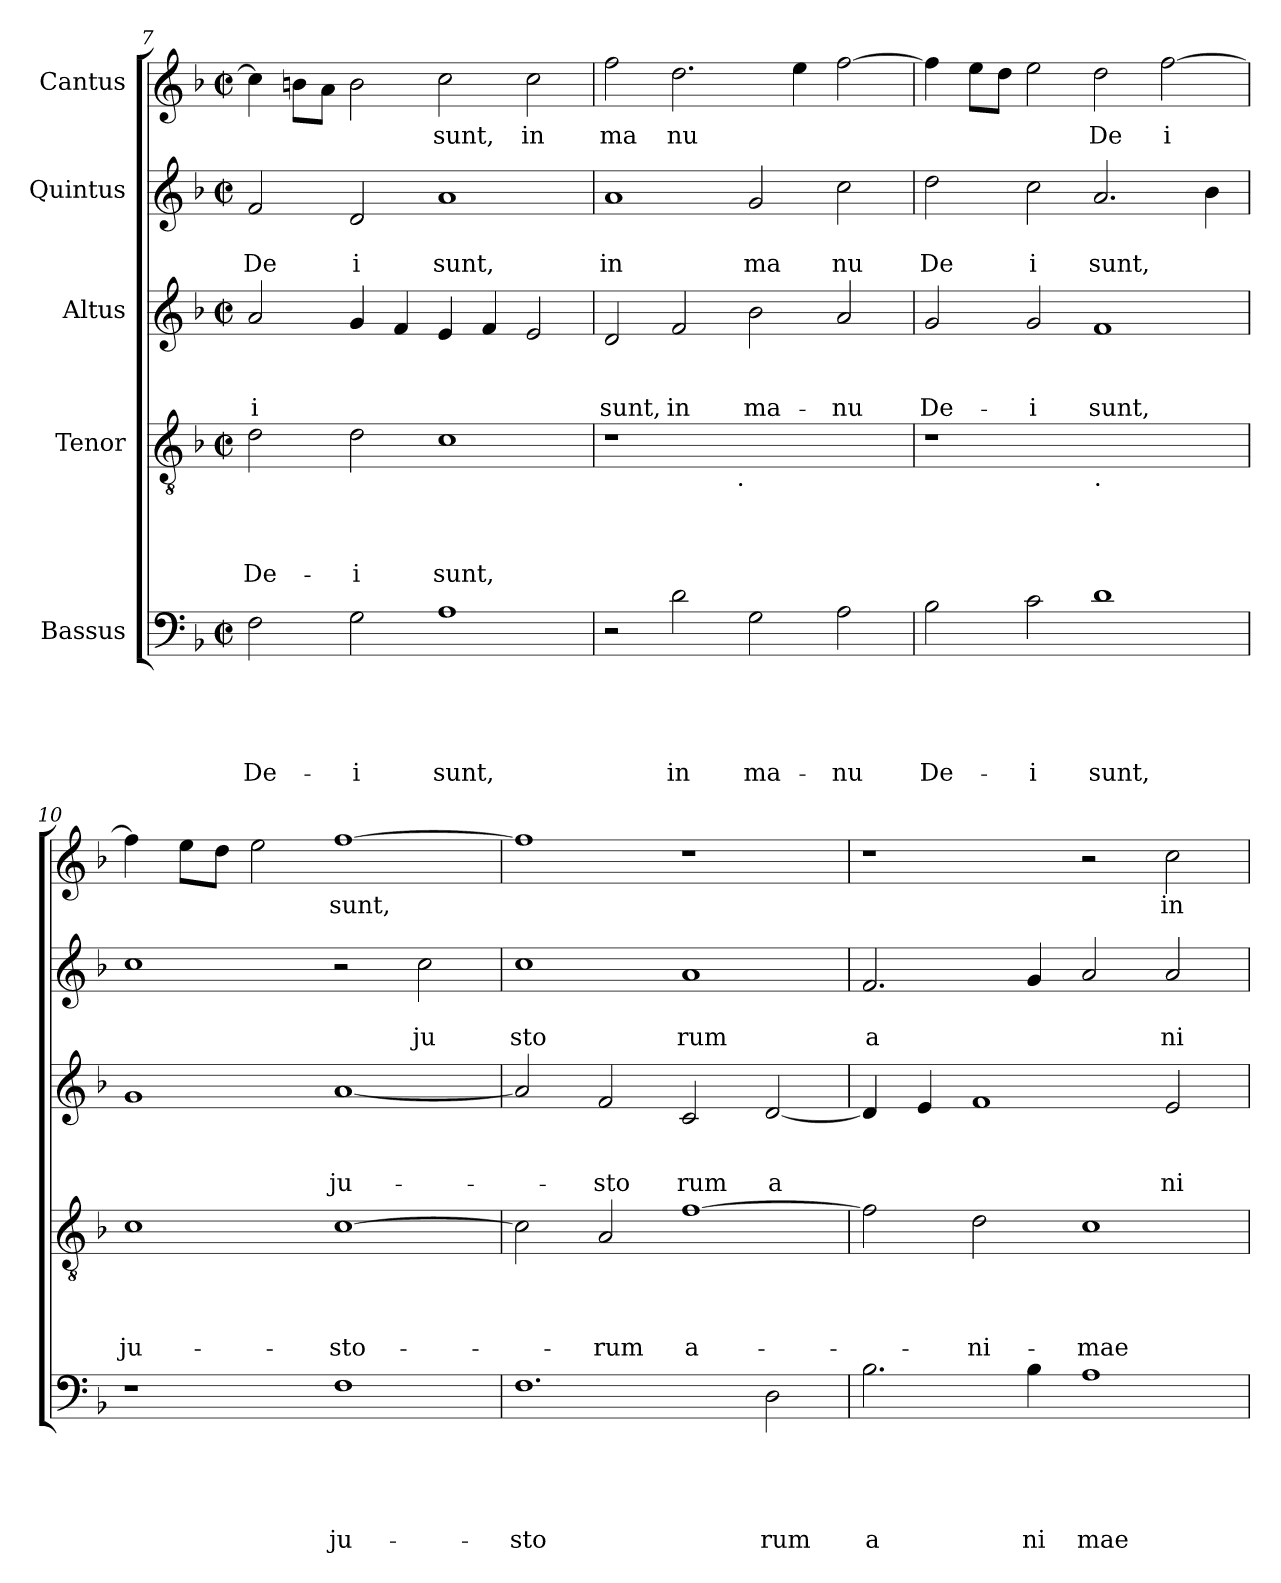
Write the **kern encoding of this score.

**kern	**text	**text	**text	**text	**text	**kern	**text	**text	**text	**text	**kern	**text	**text	**text	**kern	**text	**text	**kern	**text
*part5	*part5	*part5	*part5	*part5	*part5	*part4	*part4	*part4	*part4	*part4	*part3	*part3	*part3	*part3	*part2	*part2	*part2	*part1	*part1
*staff5	*staff5	*staff5	*staff5	*staff5	*staff5	*staff4	*staff4	*staff4	*staff4	*staff4	*staff3	*staff3	*staff3	*staff3	*staff2	*staff2	*staff2	*staff1	*staff1
*I"Bassus	*	*	*	*	*	*I"Tenor	*	*	*	*	*I"Altus	*	*	*	*I"Quintus	*	*	*I"Cantus	*
*clefF4	*	*	*	*	*	*clefGv2	*	*	*	*	*clefG2	*	*	*	*clefG2	*	*	*clefG2	*
*k[b-]	*	*	*	*	*	*k[b-]	*	*	*	*	*k[b-]	*	*	*	*k[b-]	*	*	*k[b-]	*
*F:	*	*	*	*	*	*F:	*	*	*	*	*F:	*	*	*	*F:	*	*	*F:	*
*M2/2	*	*	*	*	*	*M2/2	*	*	*	*	*M2/2	*	*	*	*M2/2	*	*	*M2/2	*
*met(c|)	*	*	*	*	*	*met(c|)	*	*	*	*	*met(c|)	*	*	*	*met(c|)	*	*	*met(c|)	*
=7	=7	=7	=7	=7	=7	=7	=7	=7	=7	=7	=7	=7	=7	=7	=7	=7	=7	=7	=7
!	!	!	!	!	!LO:LY:b	!	!	!	!	!LO:LY:b	!	!	!	!LO:LY:b:rj	!	!	!LO:LY:b	!	!
2F\	.	.	.	.	De-	2d\	.	.	.	De-	2a/	.	.	-i	2f/	.	De	4cc\]	.
.	.	.	.	.	.	.	.	.	.	.	.	.	.	.	.	.	.	8b\L	.
.	.	.	.	.	.	.	.	.	.	.	.	.	.	.	.	.	.	8a\J	.
!	!	!	!	!	!LO:LY:b	!	!	!	!	!LO:LY:b	!	!	!	!	!	!	!LO:LY:b	!	!
2G\	.	.	.	.	-i	2d\	.	.	.	-i	4g/	.	.	.	2d/	.	i	2b\	.
.	.	.	.	.	.	.	.	.	.	.	4f/	.	.	.	.	.	.	.	.
!	!	!	!	!	!LO:LY:b	!	!	!	!	!LO:LY:b	!	!	!	!	!	!	!LO:LY:b	!	!LO:LY:b
1A	.	.	.	.	sunt,	1c	.	.	.	sunt,	4e/	.	.	.	1a	.	sunt,	2cc\	sunt,
.	.	.	.	.	.	.	.	.	.	.	4f/	.	.	.	.	.	.	.	.
!	!	!	!	!	!	!	!	!	!	!	!	!	!	!	!	!	!	!	!LO:LY:b
.	.	.	.	.	.	.	.	.	.	.	2e/	.	.	.	.	.	.	2cc\	in
=8	=8	=8	=8	=8	=8	=8	=8	=8	=8	=8	=8	=8	=8	=8	=8	=8	=8	=8	=8
!	!	!	!	!	!	!	!	!	!	!	!	!	!	!LO:LY:b	!	!	!LO:LY:b	!	!LO:LY:b
*	*	*	*	*	*	*^	*	*	*	*	*	*	*	*	*	*	*	*	*
2r	.	.	.	.	.	1r	2ryy	.	.	.	.	2d/	.	.	sunt,	1a	.	in	2ff\	ma
!	!	!	!	!	!LO:LY:b	!	!	!	!	!	!	!	!	!	!LO:LY:b	!	!	!	!	!LO:LY:b
2d\	.	.	.	.	in	.	4...ryy	.	.	.	.	2f/	.	.	in	.	.	.	2.dd\	nu
!	!	!	!	!	!	!	!LO:TX:b:t=.	!	!	!	!	!	!	!	!	!	!	!	!	!
.	.	.	.	.	.	.	1ryy	.	.	.	.	.	.	.	.	.	.	.	.	.
!	!	!	!	!	!LO:LY:b	!	!	!	!	!	!	!	!	!	!LO:LY:b	!	!	!LO:LY:b	!	!
2G\	.	.	.	.	ma-	1ryy	.	.	.	.	.	2b-\	.	.	ma-	2g/	.	ma	.	.
.	.	.	.	.	.	.	.	.	.	.	.	.	.	.	.	.	.	.	4ee\	.
!	!	!	!	!	!LO:LY:b	!	!	!	!	!	!	!	!	!	!LO:LY:b	!	!	!LO:LY:b	!	!
2A\	.	.	.	.	-nu	.	.	.	.	.	.	2a/	.	.	-nu	2cc\	.	nu	[>2ff\	.
.	.	.	.	.	.	.	32ryy	.	.	.	.	.	.	.	.	.	.	.	.	.
=9	=9	=9	=9	=9	=9	=9	=9	=9	=9	=9	=9	=9	=9	=9	=9	=9	=9	=9	=9	=9
!	!	!	!	!	!LO:LY:b	!	!	!	!	!	!	!	!	!	!LO:LY:b	!	!	!LO:LY:b	!	!
*	*	*	*	*	*	*v	*v	*	*	*	*	*	*	*	*	*	*	*	*	*
2B-\	.	.	.	.	De-	1r	.	.	.	.	2g/	.	.	De-	2dd\	.	De	4ff\]	.
.	.	.	.	.	.	.	.	.	.	.	.	.	.	.	.	.	.	8ee\L	.
.	.	.	.	.	.	.	.	.	.	.	.	.	.	.	.	.	.	8dd\J	.
!	!	!	!	!	!LO:LY:b	!	!	!	!	!	!	!	!	!LO:LY:b	!	!	!LO:LY:b	!	!
2c\	.	.	.	.	-i	.	.	.	.	.	2g/	.	.	-i	2cc\	.	i	2ee\	.
!	!	!	!	!	!	!LO:TX:b:t=.	!	!	!	!	!	!	!	!	!	!	!	!	!
!	!	!	!	!	!LO:LY:b	!	!	!	!	!	!	!	!	!LO:LY:b	!	!	!LO:LY:b	!	!LO:LY:b
1d	.	.	.	.	sunt,	1ryy	.	.	.	.	1f	.	.	sunt,	2.a/	.	sunt,	2dd\	De
!	!	!	!	!	!	!	!	!	!	!	!	!	!	!	!	!	!	!	!LO:LY:b:rj
.	.	.	.	.	.	.	.	.	.	.	.	.	.	.	.	.	.	[>2ff\	i
.	.	.	.	.	.	.	.	.	.	.	.	.	.	.	4b-\	.	.	.	.
=10	=10	=10	=10	=10	=10	=10	=10	=10	=10	=10	=10	=10	=10	=10	=10	=10	=10	=10	=10
!	!	!	!	!	!	!	!	!	!	!LO:LY:b	!	!	!	!	!	!	!	!	!
1r	.	.	.	.	.	1c	.	.	.	ju-	1g	.	.	.	1cc	.	.	4ff\]	.
.	.	.	.	.	.	.	.	.	.	.	.	.	.	.	.	.	.	8ee\L	.
.	.	.	.	.	.	.	.	.	.	.	.	.	.	.	.	.	.	8dd\J	.
.	.	.	.	.	.	.	.	.	.	.	.	.	.	.	.	.	.	2ee\	.
!	!	!	!	!	!LO:LY:b	!	!	!	!	!LO:LY:b	!	!	!	!LO:LY:b	!	!	!	!	!LO:LY:b
1F	.	.	.	.	ju-	[<1c	.	.	.	-sto-	[<1a	.	.	ju-	2r	.	.	[<1ff	sunt,
!	!	!	!	!	!	!	!	!	!	!	!	!	!	!	!	!	!LO:LY:b	!	!
.	.	.	.	.	.	.	.	.	.	.	.	.	.	.	2cc\	.	ju	.	.
!!LO:LB:g=z
=11	=11	=11	=11	=11	=11	=11	=11	=11	=11	=11	=11	=11	=11	=11	=11	=11	=11	=11	=11
!	!	!	!	!	!LO:LY:b	!	!	!	!	!	!	!	!	!	!	!	!LO:LY:b	!	!
1.F	.	.	.	.	-sto	2c\]	.	.	.	.	2a/]	.	.	.	1cc	.	sto	1ff]	.
!	!	!	!	!	!	!	!	!	!	!LO:LY:b	!	!	!	!LO:LY:b	!	!	!	!	!
.	.	.	.	.	.	2A/	.	.	.	-rum	2f/	.	.	-sto	.	.	.	.	.
!	!	!	!	!	!	!	!	!	!	!LO:LY:b:rj	!	!	!	!LO:LY:b	!	!	!LO:LY:b	!	!
.	.	.	.	.	.	[>1f	.	.	.	a-	2c/	.	.	rum	1a	.	rum	1r	.
!	!	!	!	!	!LO:LY:b	!	!	!	!	!	!	!	!	!LO:LY:b	!	!	!	!	!
2D\	.	.	.	.	rum	.	.	.	.	.	[<2d/	.	.	a	.	.	.	.	.
=12	=12	=12	=12	=12	=12	=12	=12	=12	=12	=12	=12	=12	=12	=12	=12	=12	=12	=12	=12
!	!	!	!	!	!LO:LY:b	!	!	!	!	!	!	!	!	!	!	!	!LO:LY:b	!	!
2.B-\	.	.	.	.	a	2f\]	.	.	.	.	4d/]	.	.	.	2.f/	.	a	1r	.
.	.	.	.	.	.	.	.	.	.	.	4e/	.	.	.	.	.	.	.	.
!	!	!	!	!	!	!	!	!	!	!LO:LY:b	!	!	!	!	!	!	!	!	!
.	.	.	.	.	.	2d\	.	.	.	-ni-	1f	.	.	.	.	.	.	.	.
!	!	!	!	!	!LO:LY:b	!	!	!	!	!	!	!	!	!	!	!	!	!	!
4B-\	.	.	.	.	ni	.	.	.	.	.	.	.	.	.	4g/	.	.	.	.
!	!	!	!	!	!LO:LY:b	!	!	!	!	!LO:LY:b	!	!	!	!	!	!	!	!	!
1A	.	.	.	.	mae	1c	.	.	.	-mae	.	.	.	.	2a/	.	.	2r	.
!	!	!	!	!	!	!	!	!	!	!	!	!	!	!LO:LY:b	!	!	!LO:LY:b	!	!LO:LY:b
.	.	.	.	.	.	.	.	.	.	.	2e/	.	.	ni	2a/	.	ni	2cc\	in
=	=	=	=	=	=	=	=	=	=	=	=	=	=	=	=	=	=	=	=
*-	*-	*-	*-	*-	*-	*-	*-	*-	*-	*-	*-	*-	*-	*-	*-	*-	*-	*-	*-
